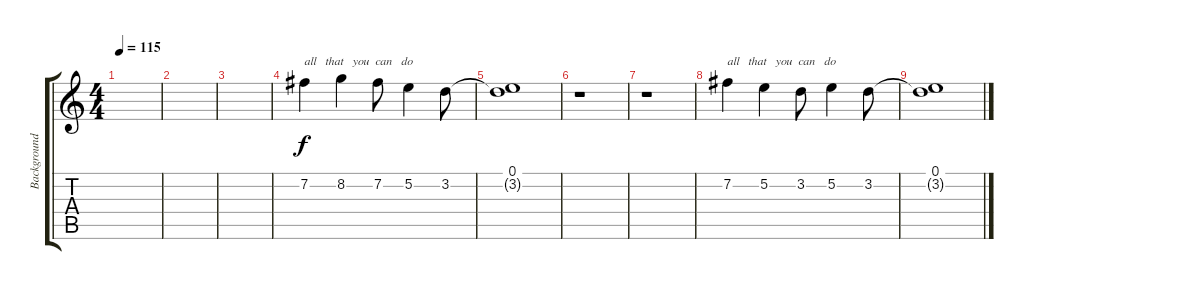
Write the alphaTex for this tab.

\track ("Background vocals" "Background") {instrument contrabass}
\staff {score tabs}
\tuning (E4 B3 G3 D3 A2 E2) {hide}
\ts (4 4)
\tempo 115
\clef g2
\ks c
|
|
|
7.2.4{txt "all   that   you  can   do"} 8.2.4 7.2.8 5.2.4 3.2.8 |
(0.1 3.2{t}).1{volume 10} |
r.1 |
r.1 |
7.2.4{txt "all   that   you  can   do"} 5.2.4 3.2.8 5.2.4 3.2.8 |
(0.1 3.2{t}).1{volume 10}
